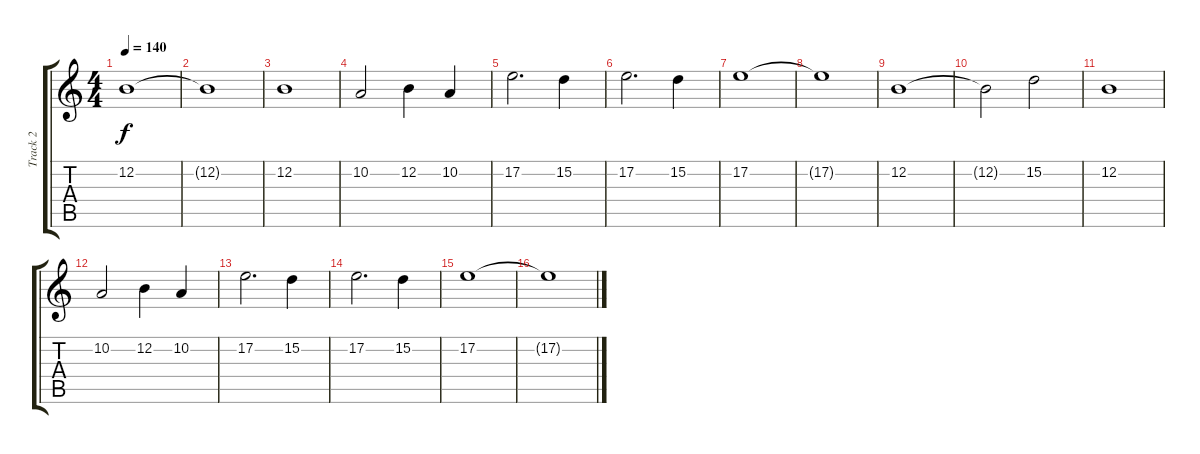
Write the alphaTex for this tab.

\track ("Track 2" "Track 2") {instrument drawbarorgan}
\staff {score tabs}
\tuning (E4 B3 G3 D3 A2 E2) {hide}
\ts (4 4)
\tempo 140
\clef g2
\ks c
12.2.1{dy f} |
12.2{t}.1 |
12.2.1 |
10.2.2 12.2.4 10.2.4 |
17.2.2{d} 15.2.4 |
17.2.2{d} 15.2.4 |
17.2.1 |
17.2{t}.1 |
12.2.1 |
12.2{t}.2 15.2.2 |
12.2.1 |
10.2.2 12.2.4 10.2.4 |
17.2.2{d} 15.2.4 |
17.2.2{d} 15.2.4 |
17.2.1 |
17.2{t}.1
